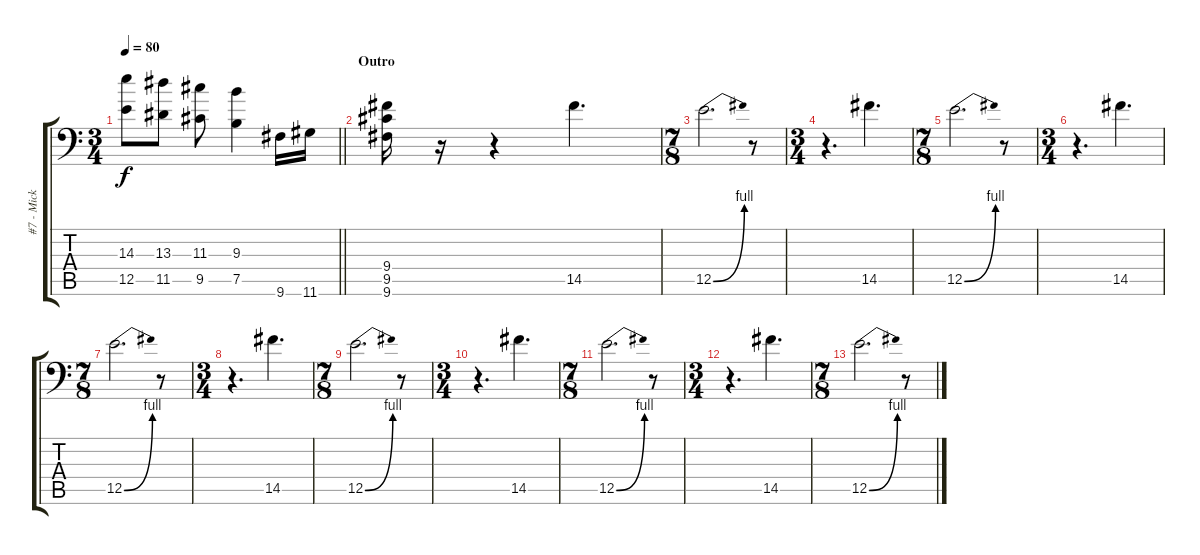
\track ("#7 - Mick Thompson" "#7 - Mick ") {instrument distortionguitar}
\staff {score tabs}
\tuning (B3 Gb3 D3 A2 E2 A1) {hide}
\ts (3 4)
\tempo 80
\clef f4
\barLineRight lightlight
\ks c
(14.3 12.5).8{dy f} (13.3 11.5).8 (11.3 9.5).8 (9.3 7.5).4 9.6.16 11.6.16 |
\section ("" "Outro")
(9.4 9.5 9.6).16{volume 16 instrument distortionguitar} r.16 r.4 14.5.4{d volume 13 instrument bagpipe} |
\ts (7 8)
12.5{be (bend 0 0 60 4)}.2{d} r.8 |
\ts (3 4)
r.4{d} 14.5.4{d} |
\ts (7 8)
12.5{be (bend 0 0 60 4)}.2{d} r.8 |
\ts (3 4)
r.4{d} 14.5.4{d} |
\ts (7 8)
12.5{be (bend 0 0 60 4)}.2{d} r.8 |
\ts (3 4)
r.4{d} 14.5.4{d} |
\ts (7 8)
12.5{be (bend 0 0 60 4)}.2{d} r.8 |
\ts (3 4)
r.4{d} 14.5.4{d} |
\ts (7 8)
12.5{be (bend 0 0 60 4)}.2{d} r.8 |
\ts (3 4)
r.4{d} 14.5.4{d} |
\ts (7 8)
12.5{be (bend 0 0 60 4)}.2{d} r.8
